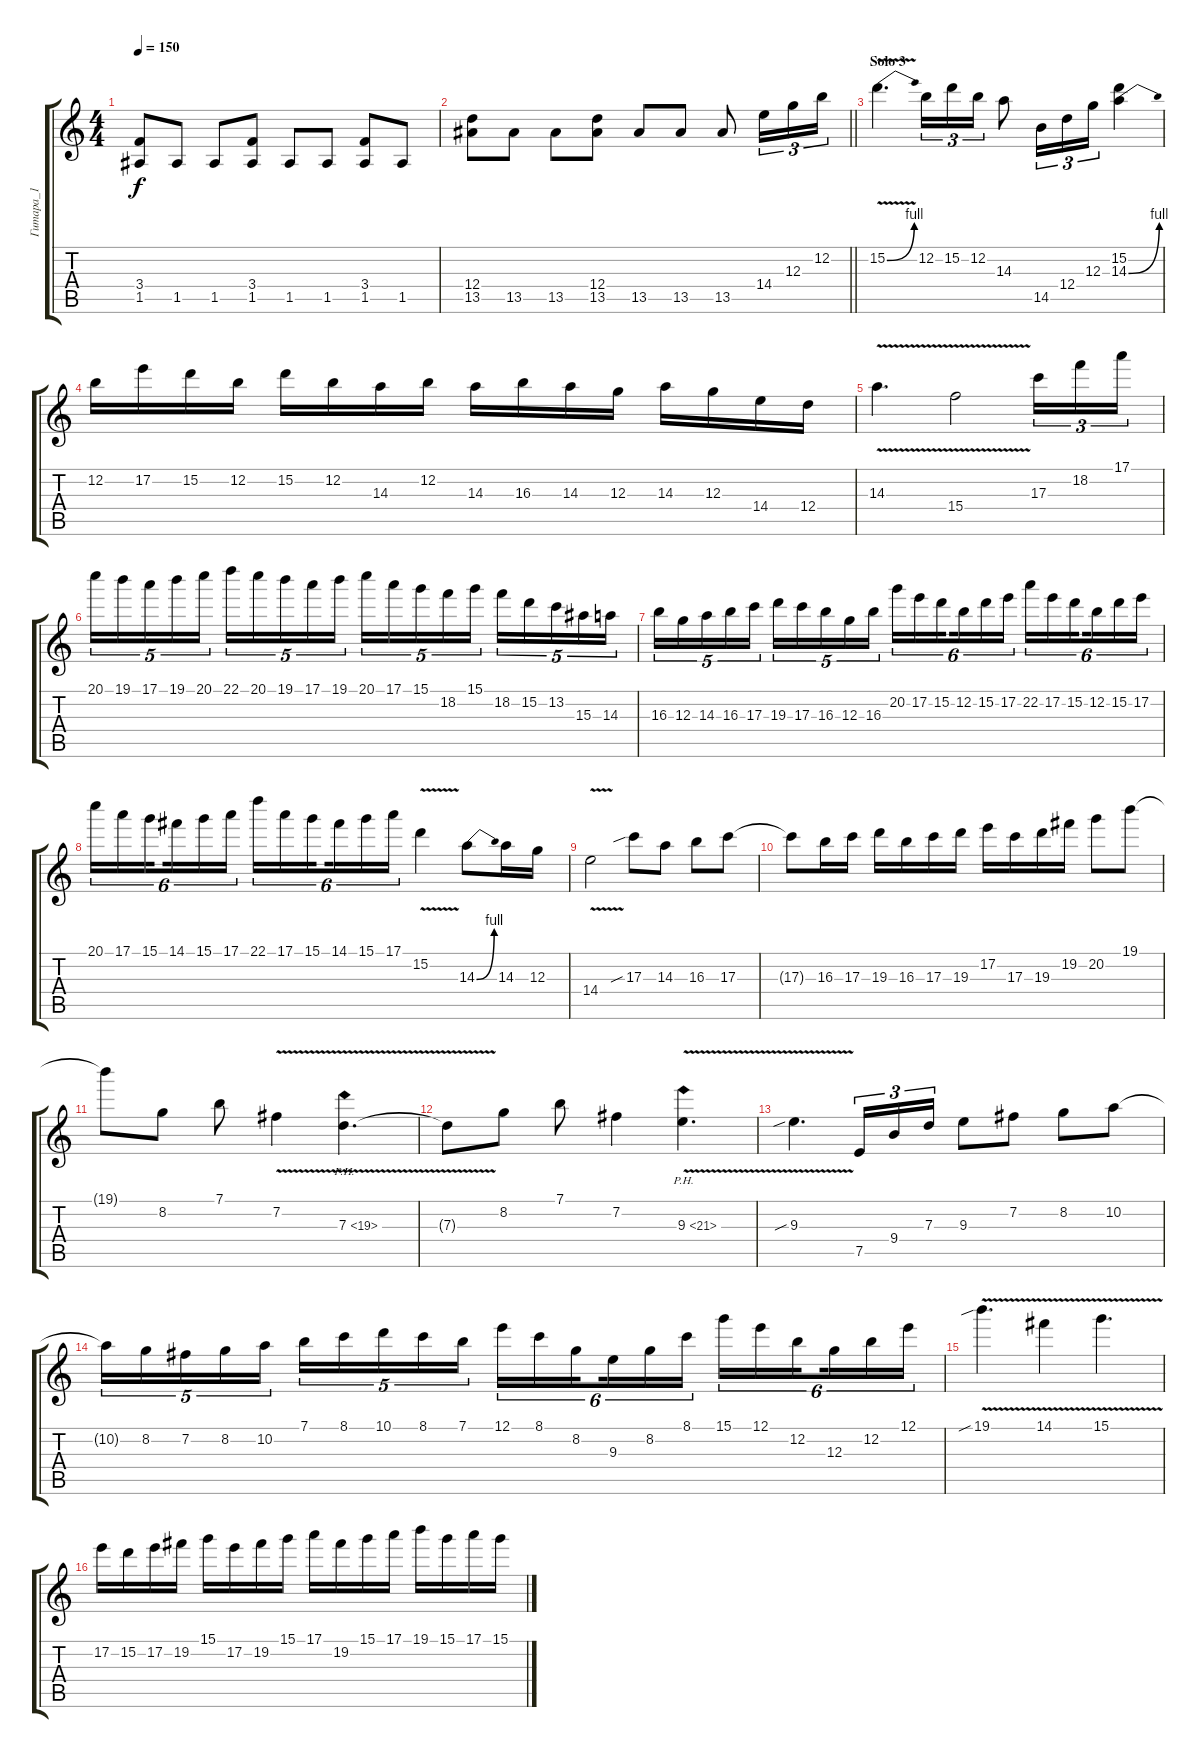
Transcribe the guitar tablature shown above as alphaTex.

\track ("Гитара_1" "Гитара_1") {instrument acousticguitarsteel}
\staff {score tabs}
\tuning (E4 B3 G3 D3 A2 E2) {hide}
\ts (4 4)
\tempo 150
\clef g2
\ks c
(3.4 1.5).8{dy f} 1.5.8 1.5.8 (3.4 1.5).8 1.5.8 1.5.8 (3.4 1.5).8 1.5.8 |
\barLineRight lightlight
(12.4 13.5).8 13.5.8 13.5.8 (12.4 13.5).8 13.5.8 13.5.8 13.5.8 14.4.16{tu (3 2)} 12.3.16{tu (3 2)} 12.2.16{tu (3 2)} |
\section ("" "Solo 3")
15.2{be (bend 0 0 60 4) v}.4{d} 12.2.16{tu (3 2)} 15.2.16{tu (3 2)} 12.2.16{tu (3 2)} 14.3.8 14.5.16{tu (3 2)} 12.4.16{tu (3 2)} 12.3.16{tu (3 2)} (15.2 14.3{be (bend 0 0 60 4)}).4 |
12.2.16 17.2.16 15.2.16 12.2.16 15.2.16 12.2.16 14.3.16 12.2.16 14.3.16 16.3.16 14.3.16 12.3.16 14.3.16 12.3.16 14.4.16 12.4.16 |
14.3{v}.4{d} 15.4{v}.2 17.3.16{tu (3 2)} 18.2.16{tu (3 2)} 17.1.16{tu (3 2)} |
20.1.16{tu (5 4)} 19.1.16{tu (5 4)} 17.1.16{tu (5 4)} 19.1.16{tu (5 4)} 20.1.16{tu (5 4)} 22.1.16{tu (5 4)} 20.1.16{tu (5 4)} 19.1.16{tu (5 4)} 17.1.16{tu (5 4)} 19.1.16{tu (5 4)} 20.1.16{tu (5 4)} 17.1.16{tu (5 4)} 15.1.16{tu (5 4)} 18.2.16{tu (5 4)} 15.1.16{tu (5 4)} 18.2.16{tu (5 4)} 15.2.16{tu (5 4)} 13.2.16{tu (5 4)} 15.3.16{tu (5 4)} 14.3.16{tu (5 4)} |
16.3.16{tu (5 4)} 12.3.16{tu (5 4)} 14.3.16{tu (5 4)} 16.3.16{tu (5 4)} 17.3.16{tu (5 4)} 19.3.16{tu (5 4)} 17.3.16{tu (5 4)} 16.3.16{tu (5 4)} 12.3.16{tu (5 4)} 16.3.16{tu (5 4)} 20.2.16{tu (6 4)} 17.2.16{tu (6 4)} 15.2.16{tu (6 4) beam splitsecondary} 12.2.16{tu (6 4)} 15.2.16{tu (6 4)} 17.2.16{tu (6 4)} 22.2.16{tu (6 4)} 17.2.16{tu (6 4)} 15.2.16{tu (6 4) beam splitsecondary} 12.2.16{tu (6 4)} 15.2.16{tu (6 4)} 17.2.16{tu (6 4)} |
20.1.16{tu (6 4)} 17.1.16{tu (6 4)} 15.1.16{tu (6 4) beam splitsecondary} 14.1.16{tu (6 4)} 15.1.16{tu (6 4)} 17.1.16{tu (6 4)} 22.1.16{tu (6 4)} 17.1.16{tu (6 4)} 15.1.16{tu (6 4) beam splitsecondary} 14.1.16{tu (6 4)} 15.1.16{tu (6 4)} 17.1.16{tu (6 4)} 15.2{v}.4 14.3{be (bend 0 0 60 4)}.8 14.3.16 12.3.16 |
14.4{v}.2 17.3{sib}.8 14.3.8 16.3.8 17.3.8 |
17.3{t}.8 16.3.16 17.3.16 19.3.16 16.3.16 17.3.16 19.3.16 17.2.16 17.3.16 19.3.16 19.2.16 20.2.8 19.1.8 |
19.1{t}.8 8.2.8 7.1.8 7.2{v}.4 7.3{ph 12 v}.4{d} |
7.3{t}.8 8.2.8 7.1.8 7.2.4 9.3{ph 12 v}.4{d} |
9.3{v sib}.4{d} 7.5.16{tu (3 2)} 9.4.16{tu (3 2)} 7.3.16{tu (3 2)} 9.3.8 7.2.8 8.2.8 10.2.8 |
10.2{t}.16{tu (5 4)} 8.2.16{tu (5 4)} 7.2.16{tu (5 4)} 8.2.16{tu (5 4)} 10.2.16{tu (5 4)} 7.1.16{tu (5 4)} 8.1.16{tu (5 4)} 10.1.16{tu (5 4)} 8.1.16{tu (5 4)} 7.1.16{tu (5 4)} 12.1.16{tu (6 4)} 8.1.16{tu (6 4)} 8.2.16{tu (6 4) beam splitsecondary} 9.3.16{tu (6 4)} 8.2.16{tu (6 4)} 8.1.16{tu (6 4)} 15.1.16{tu (6 4)} 12.1.16{tu (6 4)} 12.2.16{tu (6 4) beam splitsecondary} 12.3.16{tu (6 4)} 12.2.16{tu (6 4)} 12.1.16{tu (6 4)} |
19.1{v sib}.4{d} 14.1{v}.4 15.1{v}.4{d} |
17.2.16 15.2.16 17.2.16 19.2.16 15.1.16 17.2.16 19.2.16 15.1.16 17.1.16 19.2.16 15.1.16 17.1.16 19.1.16 15.1.16 17.1.16 15.1.16
